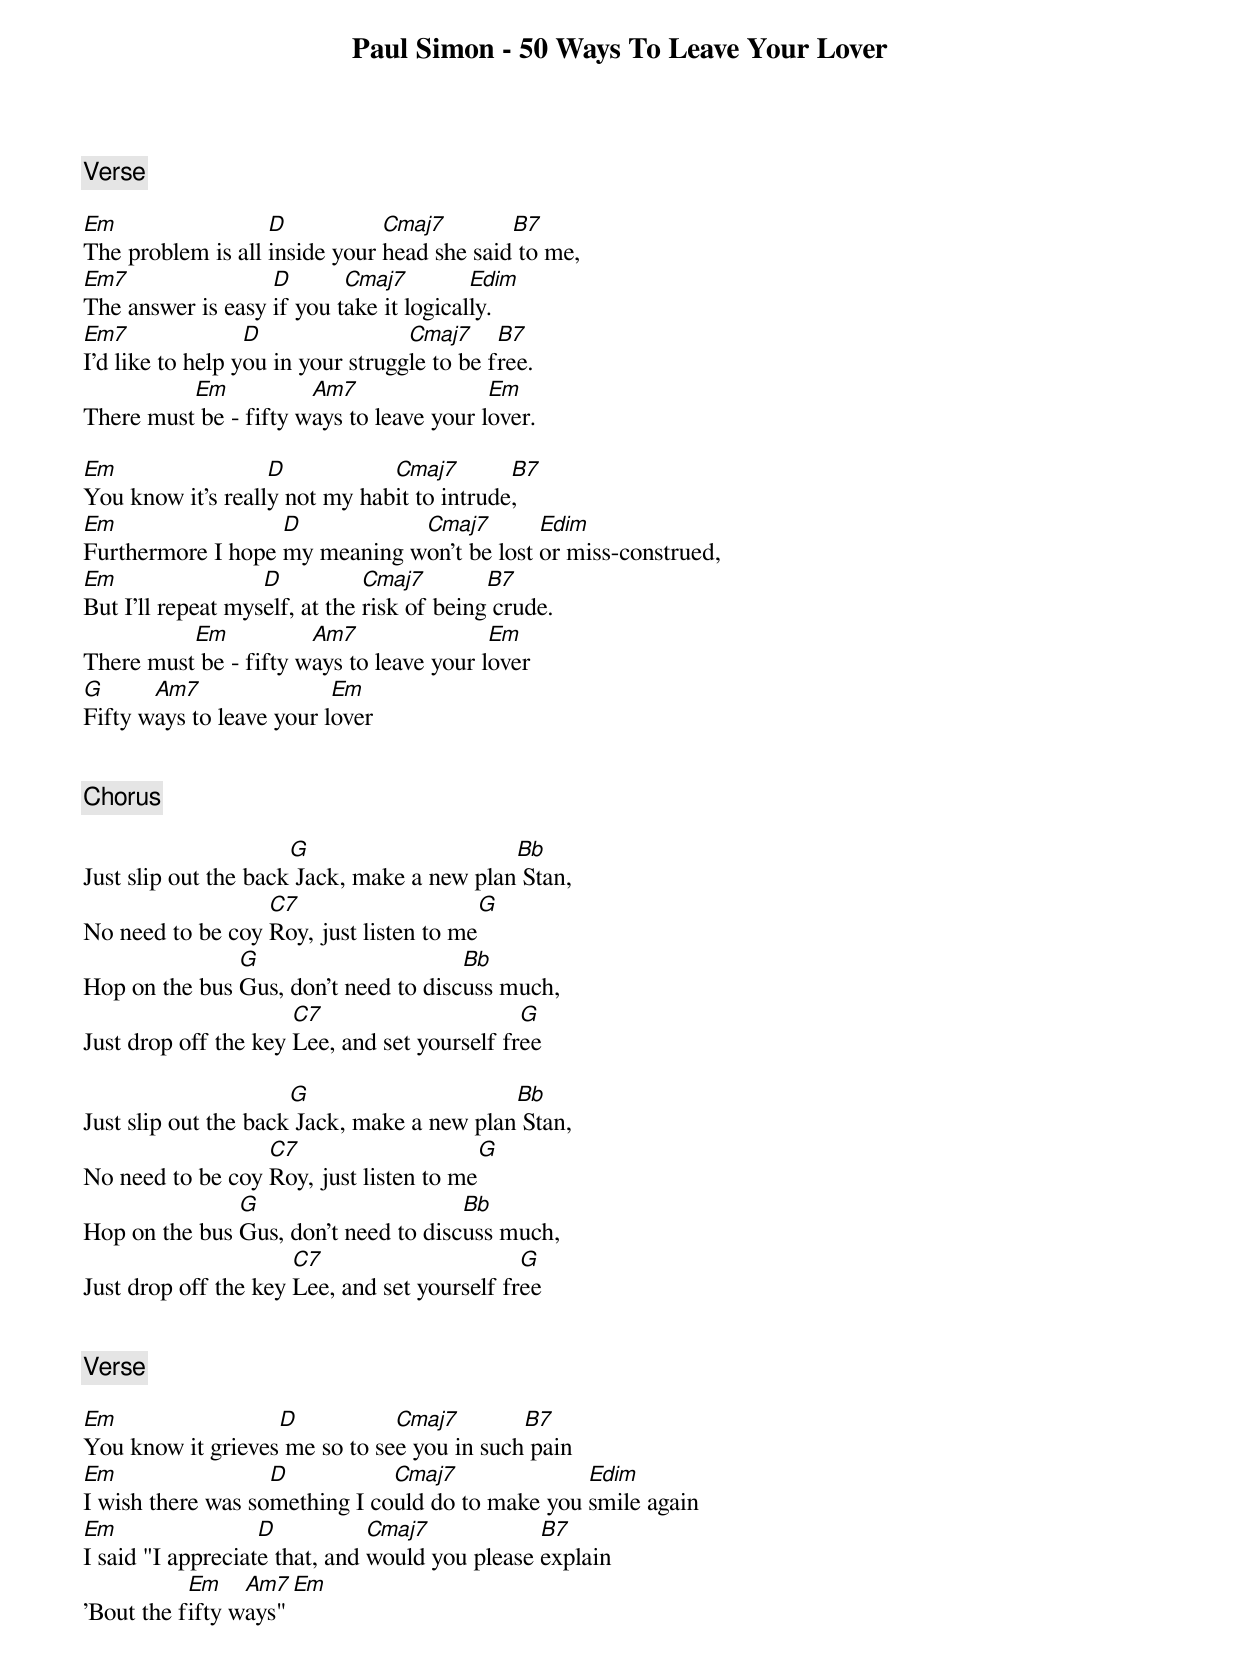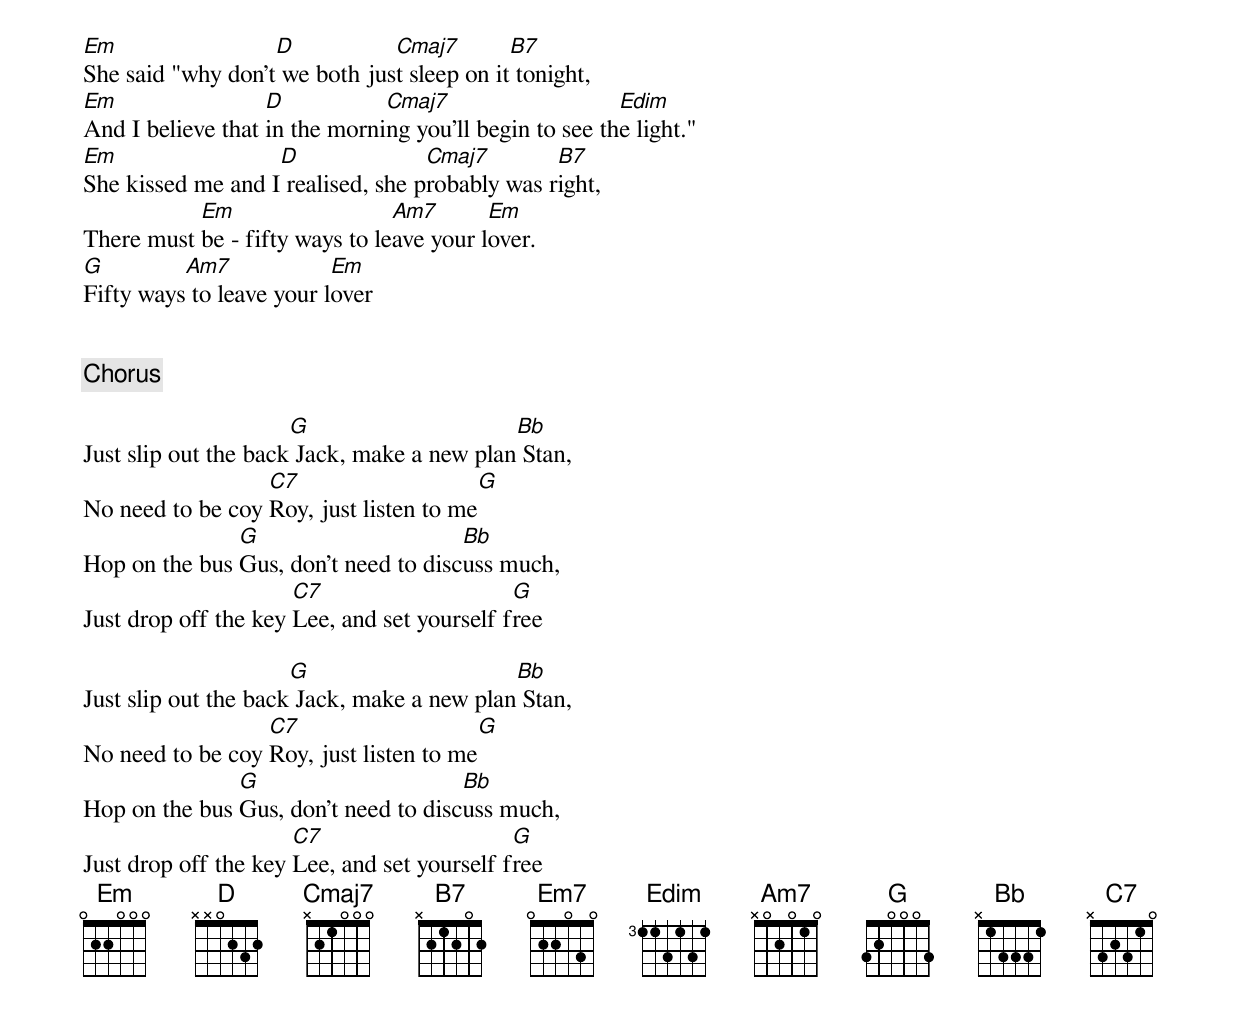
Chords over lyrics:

Paul Simon - 50 Ways To Leave Your Lover

Cmaj7: x21000
B7:    x21202
Em7:   022030
Edim:  335353
Am7:   x02010
C7:    x32310

[Verse]

Em                 D           Cmaj7        B7
The problem is all inside your head she said to me,
Em7                D       Cmaj7         Edim
The answer is easy if you take it logically.
Em7               D                Cmaj7     B7
I'd like to help you in your struggle to be free.
          Em           Am7                Em
There must be - fifty ways to leave your lover.

Em                 D           Cmaj7        B7
You know it's really not my habit to intrude,
Em                 D           Cmaj7        Edim
Furthermore I hope my meaning won't be lost or miss-construed,
Em                 D           Cmaj7        B7
But I'll repeat myself, at the risk of being crude.
          Em           Am7                Em
There must be - fifty ways to leave your lover
G      Am7                Em
Fifty ways to leave your lover


[Chorus]

                      G                     Bb
Just slip out the back Jack, make a new plan Stan,
                  C7                    G
No need to be coy Roy, just listen to me
               G                      Bb
Hop on the bus Gus, don't need to discuss much,
                      C7                      G
Just drop off the key Lee, and set yourself free

                      G                     Bb
Just slip out the back Jack, make a new plan Stan,
                  C7                    G
No need to be coy Roy, just listen to me
               G                      Bb
Hop on the bus Gus, don't need to discuss much,
                      C7                      G
Just drop off the key Lee, and set yourself free


[Verse]

Em                 D           Cmaj7        B7
You know it grieves me so to see you in such pain
Em                 D           Cmaj7              Edim
I wish there was something I could do to make you smile again
Em                 D           Cmaj7            B7
I said "I appreciate that, and would you please explain
           Em    Am7     Em
'Bout the fifty ways"

Em                 D           Cmaj7        B7
She said "why don't we both just sleep on it tonight,
Em                 D           Cmaj7                    Edim
And I believe that in the morning you'll begin to see the light."
Em                 D               Cmaj7        B7
She kissed me and I realised, she probably was right,
           Em                   Am7       Em
There must be - fifty ways to leave your lover.
G         Am7             Em
Fifty ways to leave your lover


[Chorus]

                      G                     Bb
Just slip out the back Jack, make a new plan Stan,
                  C7                    G
No need to be coy Roy, just listen to me
               G                      Bb
Hop on the bus Gus, don't need to discuss much,
                      C7                     G
Just drop off the key Lee, and set yourself free

                      G                     Bb
Just slip out the back Jack, make a new plan Stan,
                  C7                    G
No need to be coy Roy, just listen to me
               G                      Bb
Hop on the bus Gus, don't need to discuss much,
                      C7                     G
Just drop off the key Lee, and set yourself free
